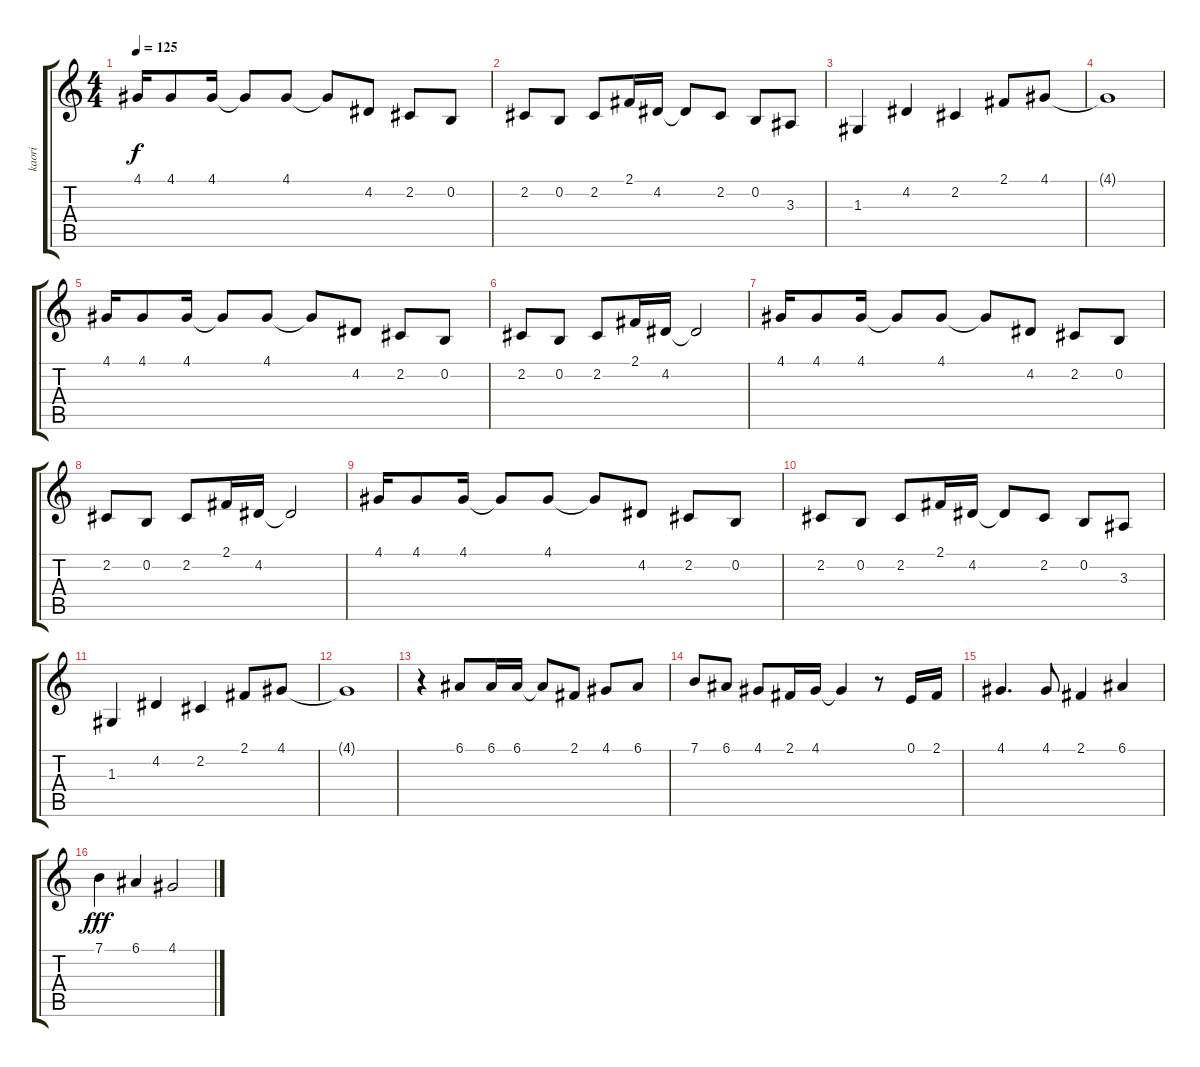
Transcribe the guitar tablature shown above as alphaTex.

\track ("kaori" "kaori") {instrument brasssection}
\staff {score tabs}
\tuning (E4 B3 G3 D3 A2 E2) {hide}
\ts (4 4)
\tempo 125
\clef g2
\ks c
4.1.16{dy f} 4.1.8 4.1.16 4.1{t}.8 4.1.8 4.1{t}.8 4.2.8 2.2.8 0.2.8 |
2.2.8 0.2.8 2.2.8 2.1.16 4.2.16 4.2{t}.8 2.2.8 0.2.8 3.3.8 |
1.3.4 4.2.4 2.2.4 2.1.8 4.1.8 |
4.1{t}.1 |
4.1.16 4.1.8 4.1.16 4.1{t}.8 4.1.8 4.1{t}.8 4.2.8 2.2.8 0.2.8 |
2.2.8 0.2.8 2.2.8 2.1.16 4.2.16 4.2{t}.2 |
4.1.16 4.1.8 4.1.16 4.1{t}.8 4.1.8 4.1{t}.8 4.2.8 2.2.8 0.2.8 |
2.2.8 0.2.8 2.2.8 2.1.16 4.2.16 4.2{t}.2 |
4.1.16 4.1.8 4.1.16 4.1{t}.8 4.1.8 4.1{t}.8 4.2.8 2.2.8 0.2.8 |
2.2.8 0.2.8 2.2.8 2.1.16 4.2.16 4.2{t}.8 2.2.8 0.2.8 3.3.8 |
1.3.4 4.2.4 2.2.4 2.1.8 4.1.8 |
4.1{t}.1 |
r.4 6.1.8 6.1.16 6.1.16 6.1{t}.8 2.1.8 4.1.8 6.1.8 |
7.1.8 6.1.8 4.1.8 2.1.16 4.1.16 4.1{t}.4 r.8 0.1.16 2.1.16 |
4.1.4{d} 4.1.8 2.1.4 6.1.4 |
7.1.4{dy fff} 6.1.4 4.1.2
